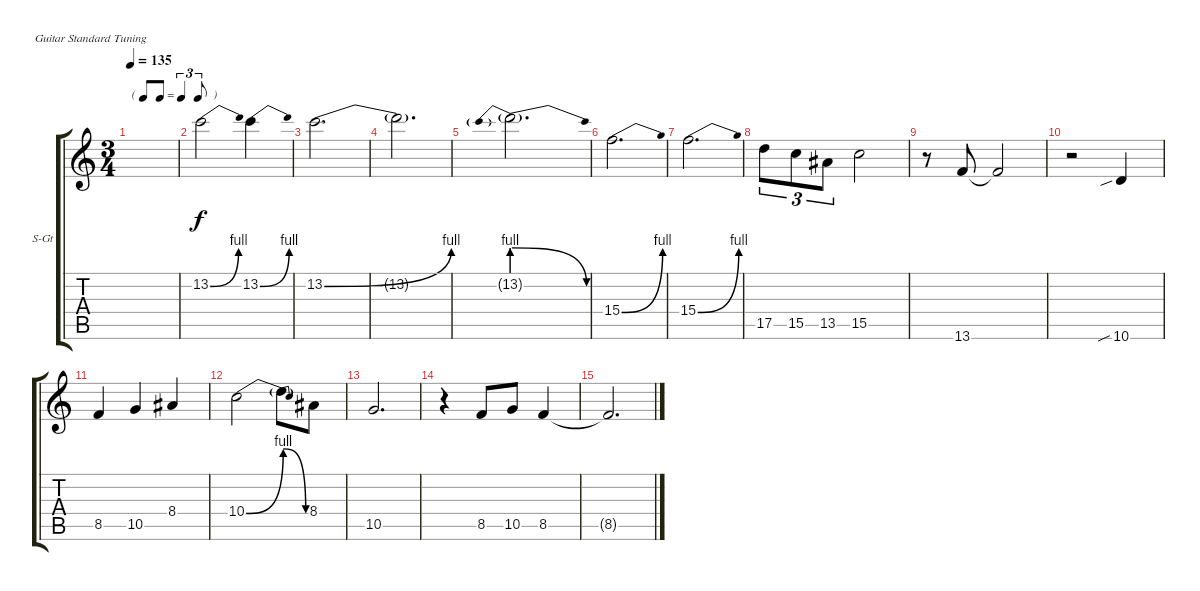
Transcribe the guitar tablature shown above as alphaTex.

\defaultSystemsLayout 4
\bracketExtendMode groupsimilarinstruments
\firstSystemTrackNameOrientation horizontal
\otherSystemsTrackNameOrientation horizontal
\track ("Solo Guitar" "S-Gt") {instrument acousticguitarsteel}
\staff {score tabs}
\tuning (E4 B3 G3 D3 A2 E2)
\ts (3 4)
\tf triplet8th
\tempo 135
\clef g2
\ks c
|
13.2{be (bend 0 0 15 4)}.2 13.2{be (bend 0 0 15 4)}.4 |
13.2{be (bend 0 0 15 4)}.2{d} |
13.2{t}.2{d} |
13.2{be (prebendrelease 0 4 25.8 0) g}.2{d} |
15.4{be (bend 0 0 15 4)}.2{d} |
15.4{be (bend 0 0 15 4)}.2{d} |
17.5.8{tu (3 2)} 15.5.8{tu (3 2)} 13.5.8{tu (3 2)} 15.5.2 |
r.8 13.6.8 13.6{t}.2 |
r.2 10.6{sib}.4 |
8.5.4 10.5.4 8.4.4 |
10.4{be (bend 0 0 15 4)}.2 10.4{be (release 0 4 55.8 0) t}.8 8.4.8 |
10.5.2{d} |
r.4 8.5.8 10.5.8 8.5.4 |
8.5{t}.2{d}
